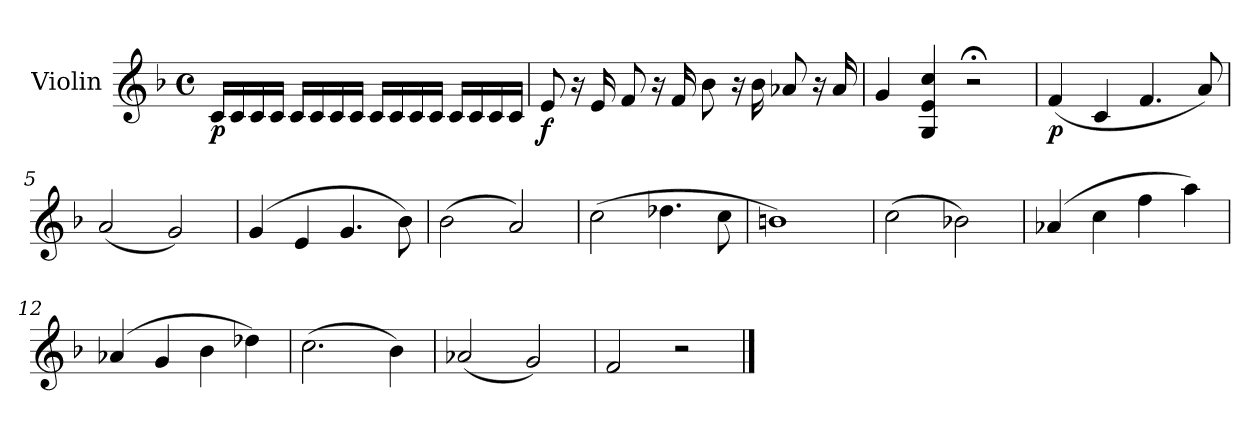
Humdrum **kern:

**kern	**dynam
*part1	*part1
*staff1	*staff1
*I"Violin	*
*I'Vln.	*
*clefG2	*
*k[b-]	*
*M4/4	*
*met(c)	*
=1	=1
!	!LO:DY:b
16c/LL	p
16c/	.
16c/	.
16c/JJ	.
16c/LL	.
16c/	.
16c/	.
16c/JJ	.
16c/LL	.
16c/	.
16c/	.
16c/JJ	.
16c/LL	.
16c/	.
16c/	.
16c/JJ	.
=2	=2
!	!LO:DY:b
8e/	f
16r	.
16e/	.
8f/	.
16r	.
16f/	.
8b-\	.
16r	.
16b-\	.
8a-X/	.
16r	.
16a-/	.
=3	=3
4g/	.
4G/ 4e/ 4cc/	.
2r;<	.
!!LO:LB:g=z
=4	=4
!	!LO:DY:b
(<4f/	p
4c/	.
4.f/	.
8a/)	.
=5	=5
(<2a/	.
2g/)	.
=6	=6
(>4g/	.
4e/	.
4.g/	.
8b-\)	.
=7	=7
(>2b-\	.
2a/)	.
=8	=8
(>2cc\	.
4.dd-X\	.
8cc\	.
=9	=9
1bn)	.
=10	=10
(>2cc\	.
2b-X\)	.
=11	=11
(>4a-X/	.
4cc\	.
4ff\	.
4aa\)	.
!!LO:LB:g=z
=12	=12
(>4a-X/	.
4g/	.
4b-\	.
4dd-X\)	.
=13	=13
(>2.cc\	.
4b-\)	.
=14	=14
(<2a-X/	.
2g/)	.
=15	=15
2f/	.
2r	.
==	==
*-	*-
